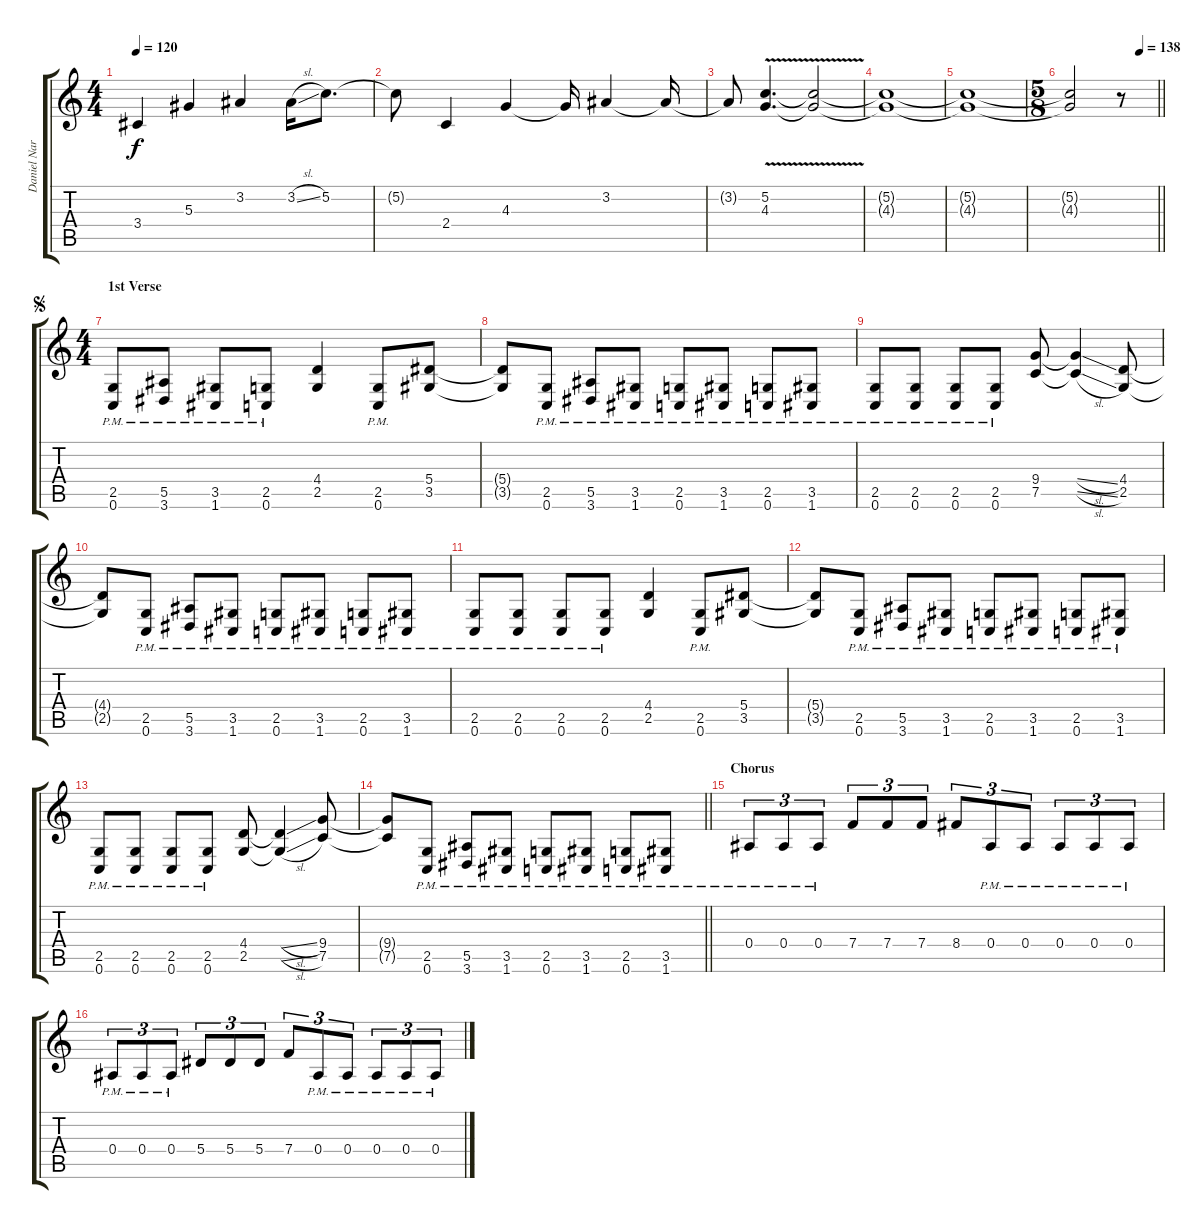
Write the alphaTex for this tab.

\track ("Daniel Nargang" "Daniel Nar") {instrument overdrivenguitar}
\staff {score tabs}
\tuning (C4 G3 Eb3 Bb2 F2 C2) {hide}
\ts (4 4)
\tempo 120
\clef g2
\ks c
3.4.4{dy f} 5.3.4 3.2.4 3.2{sl}.16 5.2.8{d} |
5.2{t}.8 2.4.4 4.3.4 4.3{t}.16 3.2.4 3.2{t}.16 |
3.2{t}.8 (5.2{v} 4.3{v}).4{d} (5.2{t} 4.3{t}).2 |
(5.2{t} 4.3{t}).1 |
(5.2{t} 4.3{t}).1 |
\ts (5 8)
\tempo (138 0.8)
\barLineRight lightlight
(5.2{t} 4.3{t}).2 r.8 |
\ts (4 4)
\section ("" "1st Verse")
\jump segno
(2.5{pm} 0.6{pm}).8 (5.5{pm} 3.6{pm}).8 (3.5{pm} 1.6{pm}).8 (2.5{pm} 0.6{pm}).8 (4.4 2.5).4 (2.5{pm} 0.6{pm}).8 (5.4 3.5).8 |
(5.4{t} 3.5{t}).8 (2.5{pm} 0.6{pm}).8 (5.5{pm} 3.6{pm}).8 (3.5{pm} 1.6{pm}).8 (2.5{pm} 0.6{pm}).8 (3.5{pm} 1.6{pm}).8 (2.5{pm} 0.6{pm}).8 (3.5{pm} 1.6{pm}).8 |
(2.5{pm} 0.6{pm}).8 (2.5{pm} 0.6{pm}).8 (2.5{pm} 0.6{pm}).8 (2.5{pm} 0.6{pm}).8 (9.4 7.5).8 (9.4{sl t} 7.5{sl t}).4 (4.4 2.5).8 |
(4.4{t} 2.5{t}).8 (2.5{pm} 0.6{pm}).8 (5.5{pm} 3.6{pm}).8 (3.5{pm} 1.6{pm}).8 (2.5{pm} 0.6{pm}).8 (3.5{pm} 1.6{pm}).8 (2.5{pm} 0.6{pm}).8 (3.5{pm} 1.6{pm}).8 |
(2.5{pm} 0.6{pm}).8 (2.5{pm} 0.6{pm}).8 (2.5{pm} 0.6{pm}).8 (2.5{pm} 0.6{pm}).8 (4.4 2.5).4 (2.5{pm} 0.6{pm}).8 (5.4 3.5).8 |
(5.4{t} 3.5{t}).8 (2.5{pm} 0.6{pm}).8 (5.5{pm} 3.6{pm}).8 (3.5{pm} 1.6{pm}).8 (2.5{pm} 0.6{pm}).8 (3.5{pm} 1.6{pm}).8 (2.5{pm} 0.6{pm}).8 (3.5{pm} 1.6{pm}).8 |
(2.5{pm} 0.6{pm}).8 (2.5{pm} 0.6{pm}).8 (2.5{pm} 0.6{pm}).8 (2.5{pm} 0.6{pm}).8 (4.4 2.5).8 (4.4{sl t} 2.5{sl t}).4 (9.4 7.5).8 |
\barLineRight lightlight
(9.4{t} 7.5{t}).8 (2.5{pm} 0.6{pm}).8 (5.5{pm} 3.6{pm}).8 (3.5{pm} 1.6{pm}).8 (2.5{pm} 0.6{pm}).8 (3.5{pm} 1.6{pm}).8 (2.5{pm} 0.6{pm}).8 (3.5{pm} 1.6{pm}).8 |
\section ("" "Chorus")
0.4{pm}.8{tu (3 2)} 0.4{pm}.8{tu (3 2)} 0.4{pm}.8{tu (3 2)} 7.4.8{tu (3 2)} 7.4.8{tu (3 2)} 7.4.8{tu (3 2)} 8.4.8{tu (3 2)} 0.4{pm}.8{tu (3 2)} 0.4{pm}.8{tu (3 2)} 0.4{pm}.8{tu (3 2)} 0.4{pm}.8{tu (3 2)} 0.4{pm}.8{tu (3 2)} |
0.4{pm}.8{tu (3 2)} 0.4{pm}.8{tu (3 2)} 0.4{pm}.8{tu (3 2)} 5.4.8{tu (3 2)} 5.4.8{tu (3 2)} 5.4.8{tu (3 2)} 7.4.8{tu (3 2)} 0.4{pm}.8{tu (3 2)} 0.4{pm}.8{tu (3 2)} 0.4{pm}.8{tu (3 2)} 0.4{pm}.8{tu (3 2)} 0.4{pm}.8{tu (3 2)}
